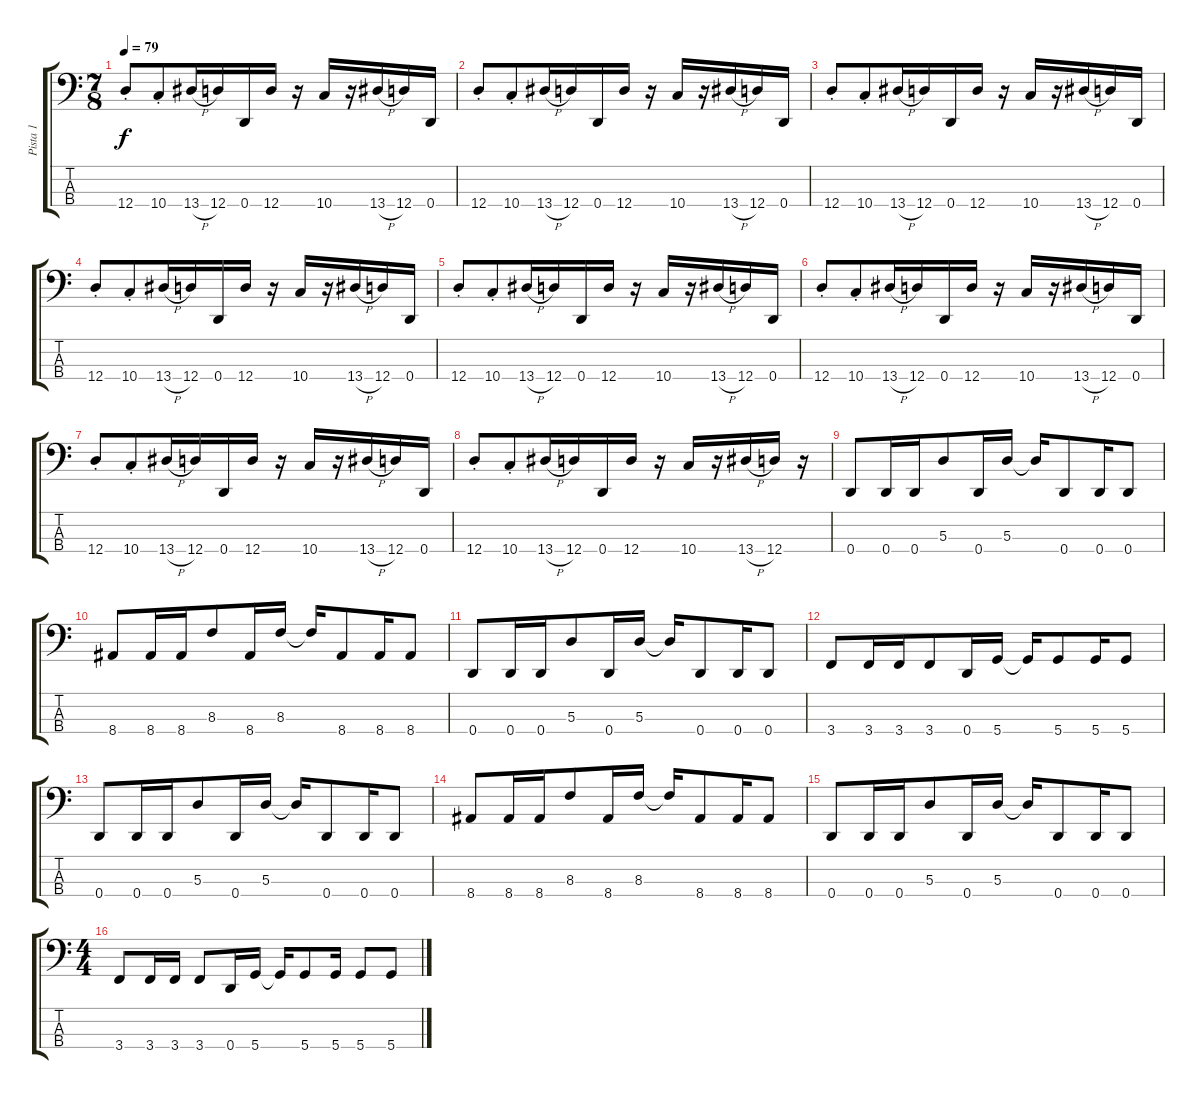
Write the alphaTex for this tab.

\track ("Pista 1" "Pista 1") {instrument electricbasspick}
\staff {score tabs}
\tuning (G2 D2 A1 D1) {hide}
\ts (7 8)
\tempo 79
\clef f4
\ks c
12.4{st}.8{dy f} 10.4{st}.8 13.4{h}.16 12.4.16 0.4.16 12.4.16 r.16 10.4.16 r.16 13.4{h}.16 12.4.16 0.4.16 |
12.4{st}.8 10.4{st}.8 13.4{h}.16 12.4.16 0.4.16 12.4.16 r.16 10.4.16 r.16 13.4{h}.16 12.4.16 0.4.16 |
12.4{st}.8 10.4{st}.8 13.4{h}.16 12.4.16 0.4.16 12.4.16 r.16 10.4.16 r.16 13.4{h}.16 12.4.16 0.4.16 |
12.4{st}.8 10.4{st}.8 13.4{h}.16 12.4.16 0.4.16 12.4.16 r.16 10.4.16 r.16 13.4{h}.16 12.4.16 0.4.16 |
12.4{st}.8 10.4{st}.8 13.4{h}.16 12.4.16 0.4.16 12.4.16 r.16 10.4.16 r.16 13.4{h}.16 12.4.16 0.4.16 |
12.4{st}.8 10.4{st}.8 13.4{h}.16 12.4.16 0.4.16 12.4.16 r.16 10.4.16 r.16 13.4{h}.16 12.4.16 0.4.16 |
12.4{st}.8 10.4{st}.8 13.4{h}.16 12.4.16 0.4.16 12.4.16 r.16 10.4.16 r.16 13.4{h}.16 12.4.16 0.4.16 |
12.4{st}.8 10.4{st}.8 13.4{h}.16 12.4.16 0.4.16 12.4.16 r.16 10.4.16 r.16 13.4{h}.16 12.4.16 r.16 |
0.4.8 0.4.16 0.4.16 5.3.8 0.4.16 5.3.16 5.3{t}.16 0.4.8 0.4.16 0.4.8 |
8.4.8 8.4.16 8.4.16 8.3.8 8.4.16 8.3.16 8.3{t}.16 8.4.8 8.4.16 8.4.8 |
0.4.8 0.4.16 0.4.16 5.3.8 0.4.16 5.3.16 5.3{t}.16 0.4.8 0.4.16 0.4.8 |
3.4.8 3.4.16 3.4.16 3.4.8 0.4.16 5.4.16 5.4{t}.16 5.4.8 5.4.16 5.4.8 |
0.4.8 0.4.16 0.4.16 5.3.8 0.4.16 5.3.16 5.3{t}.16 0.4.8 0.4.16 0.4.8 |
8.4.8 8.4.16 8.4.16 8.3.8 8.4.16 8.3.16 8.3{t}.16 8.4.8 8.4.16 8.4.8 |
0.4.8 0.4.16 0.4.16 5.3.8 0.4.16 5.3.16 5.3{t}.16 0.4.8 0.4.16 0.4.8 |
\ts (4 4)
3.4.8 3.4.16 3.4.16 3.4.8 0.4.16 5.4.16 5.4{t}.16 5.4.8 5.4.16 5.4.8 5.4.8
